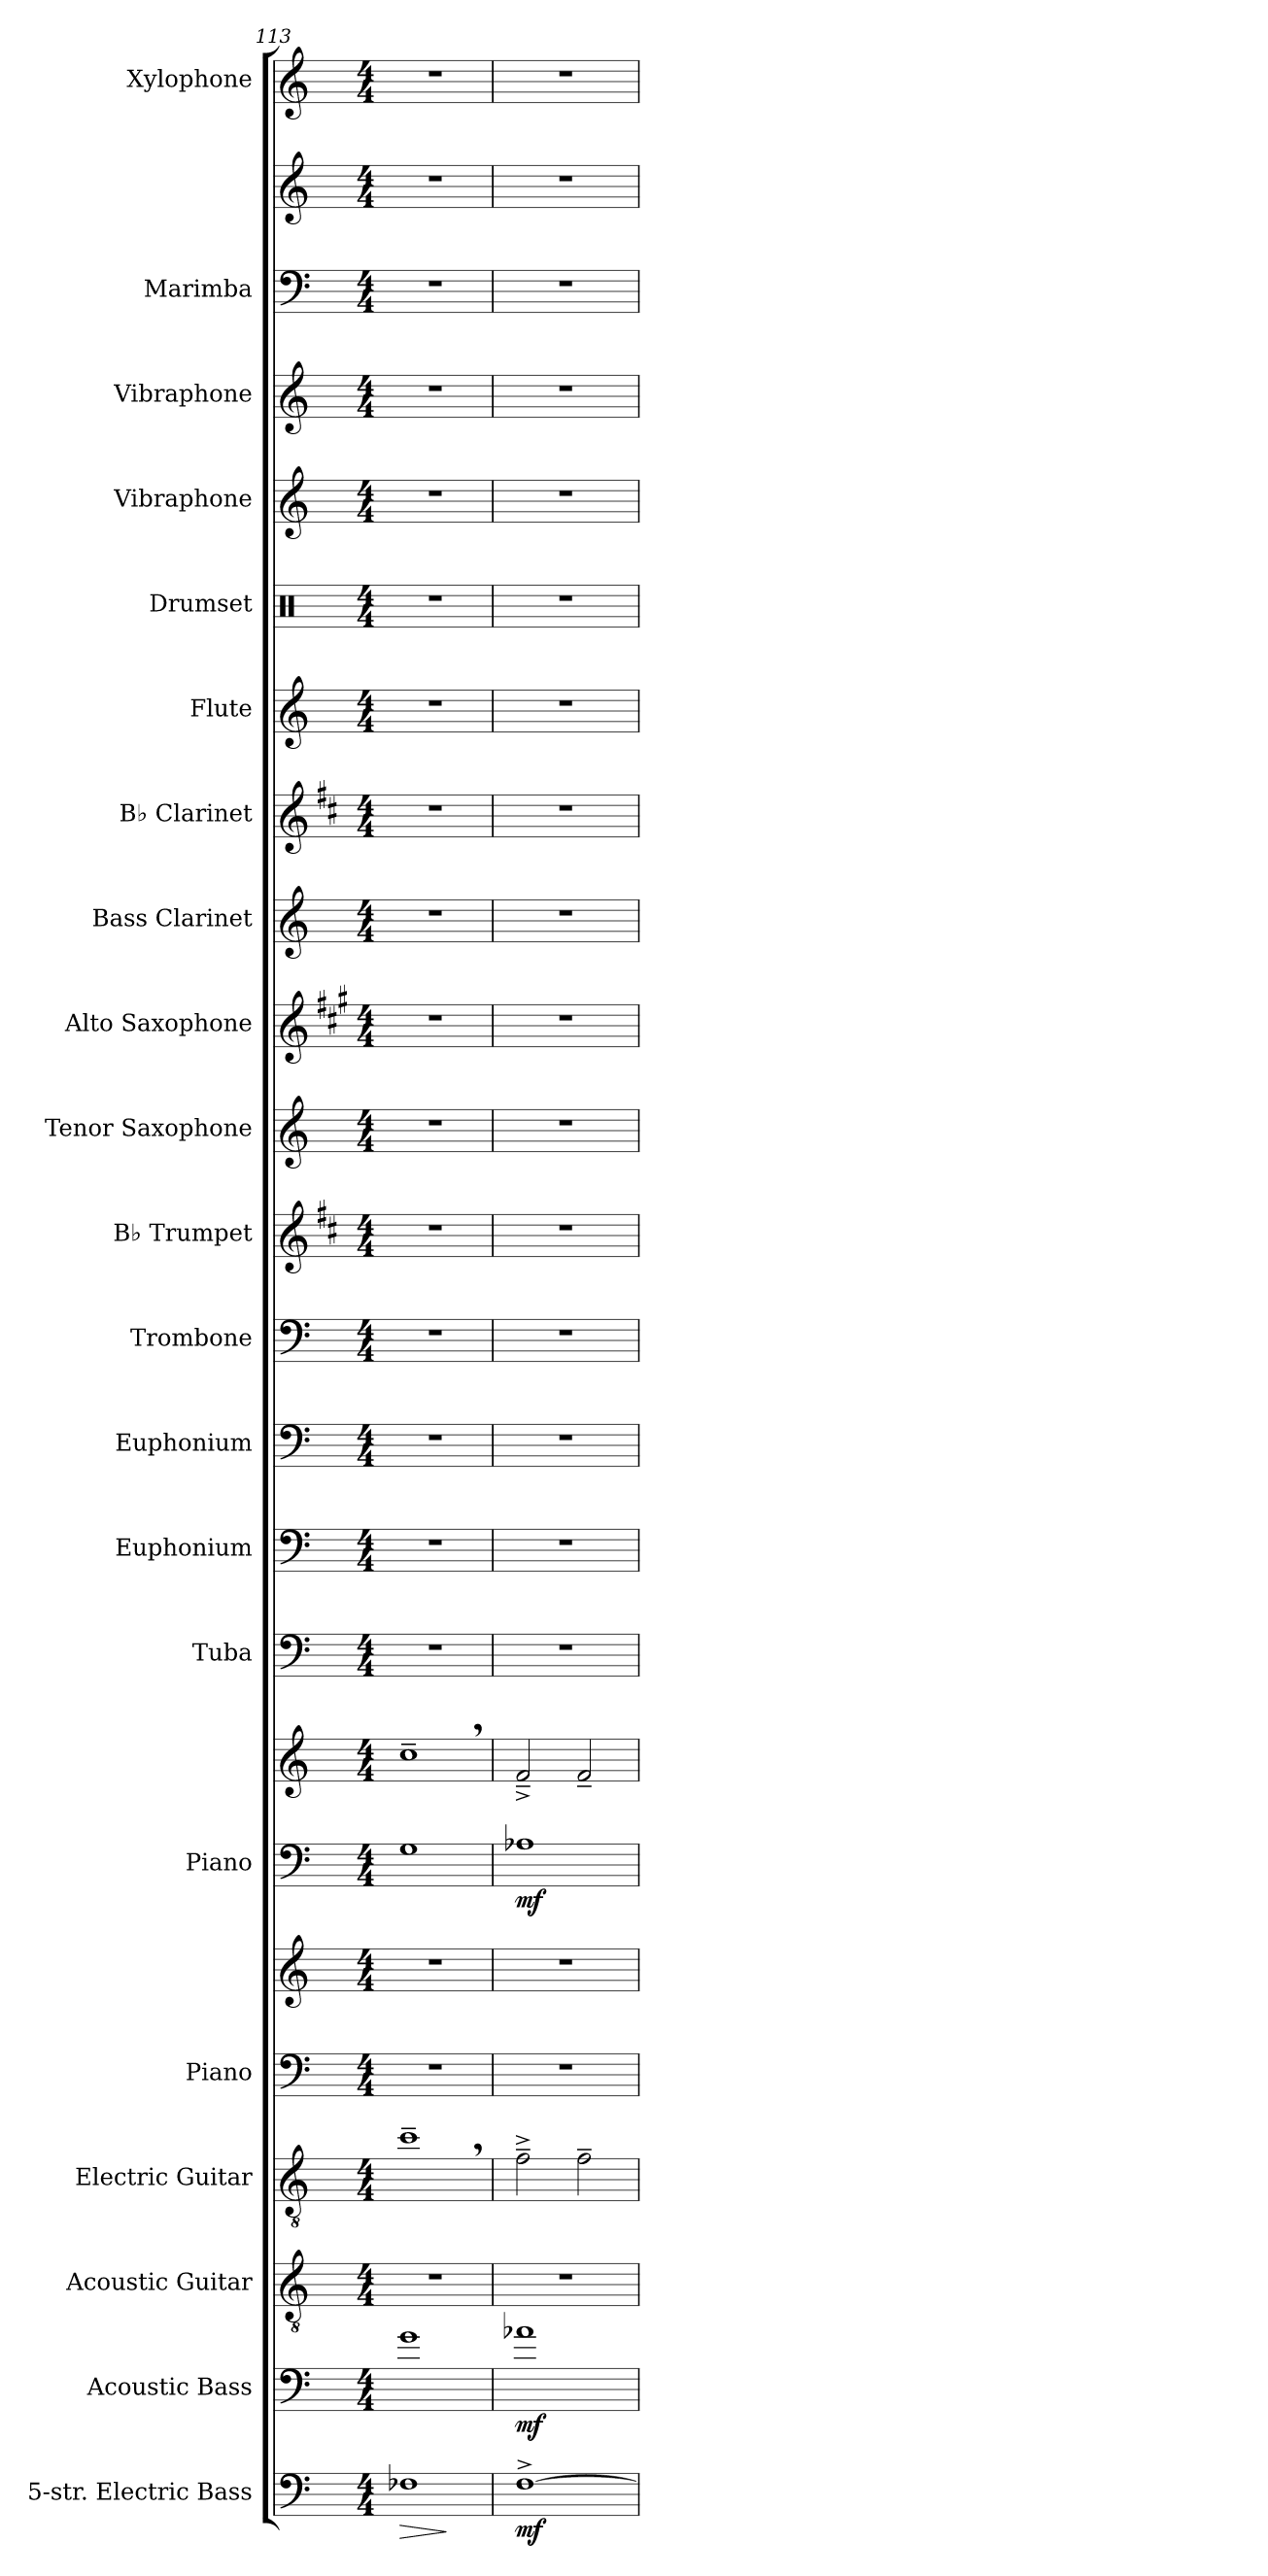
**kern	**dynam	**kern	**dynam	**kern	**kern	**kern	**kern	**kern	**kern	**dynam	**kern	**kern	**kern	**kern	**kern	**kern	**kern	**kern	**kern	**kern	**kern	**kern	**kern	**kern	**kern	**kern
*part21	*part21	*part20	*part20	*part19	*part18	*part17	*part17	*part16	*part16	*part16	*part15	*part14	*part13	*part12	*part11	*part10	*part9	*part8	*part7	*part6	*part5	*part4	*part3	*part2	*part2	*part1
*staff24	*staff24	*staff23	*staff23	*staff22	*staff21	*staff20	*staff19	*staff18	*staff17	*staff17/18	*staff16	*staff15	*staff14	*staff13	*staff12	*staff11	*staff10	*staff9	*staff8	*staff7	*staff6	*staff5	*staff4	*staff3	*staff2	*staff1
*I"5-str. Electric Bass	*	*I"Acoustic Bass	*	*I"Acoustic Guitar	*I"Electric Guitar	*I"Piano	*	*I"Piano	*	*	*I"Tuba	*I"Euphonium	*I"Euphonium	*I"Trombone	*I"B♭ Trumpet	*I"Tenor Saxophone	*I"Alto Saxophone	*I"Bass Clarinet	*I"B♭ Clarinet	*I"Flute	*I"Drumset	*I"Vibraphone	*I"Vibraphone	*I"Marimba	*	*I"Xylophone
*I'El. B.	*	*I'Bass	*	*I'Guit.	*I'El. Guit.	*I'Pno.	*	*I'Pno.	*	*	*I'Tba.	*I'Euph.	*I'Euph.	*I'Tbn.	*I'B♭ Tpt.	*I'T. Sax.	*I'A. Sax.	*I'B. Cl.	*I'B♭ Cl.	*I'Fl.	*I'Drs.	*I'Vib.	*I'Vib.	*I'Mrm.	*	*I'Xyl.
*clefF4	*	*clefF4	*	*clefGv2	*clefGv2	*clefF4	*clefG2	*clefF4	*clefG2	*	*clefF4	*clefF4	*clefF4	*clefF4	*clefG2	*clefG2	*clefG2	*clefG2	*clefG2	*clefG2	*clefX	*clefG2	*clefG2	*clefF4	*clefG2	*clefG2
*ITrd7c12	*	*ITrd7c12	*	*	*	*	*	*	*	*	*	*	*	*	*ITrd1c2	*ITrd8c14	*ITrd5c9	*ITrd8c14	*ITrd1c2	*	*	*	*	*	*	*ITrd-7c-12
*k[]	*	*k[]	*	*k[]	*k[]	*k[]	*k[]	*k[]	*k[]	*	*k[]	*k[]	*k[]	*k[]	*k[]	*k[]	*k[]	*k[]	*k[]	*k[]	*k[]	*k[]	*k[]	*k[]	*k[]	*k[]
*M4/4	*	*M4/4	*	*M4/4	*M4/4	*M4/4	*M4/4	*M4/4	*M4/4	*	*M4/4	*M4/4	*M4/4	*M4/4	*M4/4	*M4/4	*M4/4	*M4/4	*M4/4	*M4/4	*M4/4	*M4/4	*M4/4	*M4/4	*M4/4	*M4/4
=113	=113	=113	=113	=113	=113	=113	=113	=113	=113	=113	=113	=113	=113	=113	=113	=113	=113	=113	=113	=113	=113	=113	=113	=113	=113	=113
!	!LO:HP:b	!	!	!	!	!	!	!	!	!	!	!	!	!	!	!	!	!	!	!	!	!	!	!	!	!
1FF-X	>	1G	.	1r	1cc~,	1r	1r	1G	1cc~,	.	1r	1r	1r	1r	1r	1r	1r	1r	1r	1r	1r	1r	1r	1r	1r	1r
.	]	.	.	.	.	.	.	.	.	.	.	.	.	.	.	.	.	.	.	.	.	.	.	.	.	.
=114	=114	=114	=114	=114	=114	=114	=114	=114	=114	=114	=114	=114	=114	=114	=114	=114	=114	=114	=114	=114	=114	=114	=114	=114	=114	=114
!	!LO:DY:b	!	!LO:DY:b	!	!	!	!	!	!	!LO:DY:b=2	!	!	!	!	!	!	!	!	!	!	!	!	!	!	!	!
[1FF^	mf	1A-X	mf	1r	2f~^\	1r	1r	1A-X	2f~^/	mf	1r	1r	1r	1r	1r	1r	1r	1r	1r	1r	1r	1r	1r	1r	1r	1r
.	.	.	.	.	2f~\	.	.	.	2f~/	.	.	.	.	.	.	.	.	.	.	.	.	.	.	.	.	.
=	=	=	=	=	=	=	=	=	=	=	=	=	=	=	=	=	=	=	=	=	=	=	=	=	=	=
*-	*-	*-	*-	*-	*-	*-	*-	*-	*-	*-	*-	*-	*-	*-	*-	*-	*-	*-	*-	*-	*-	*-	*-	*-	*-	*-
